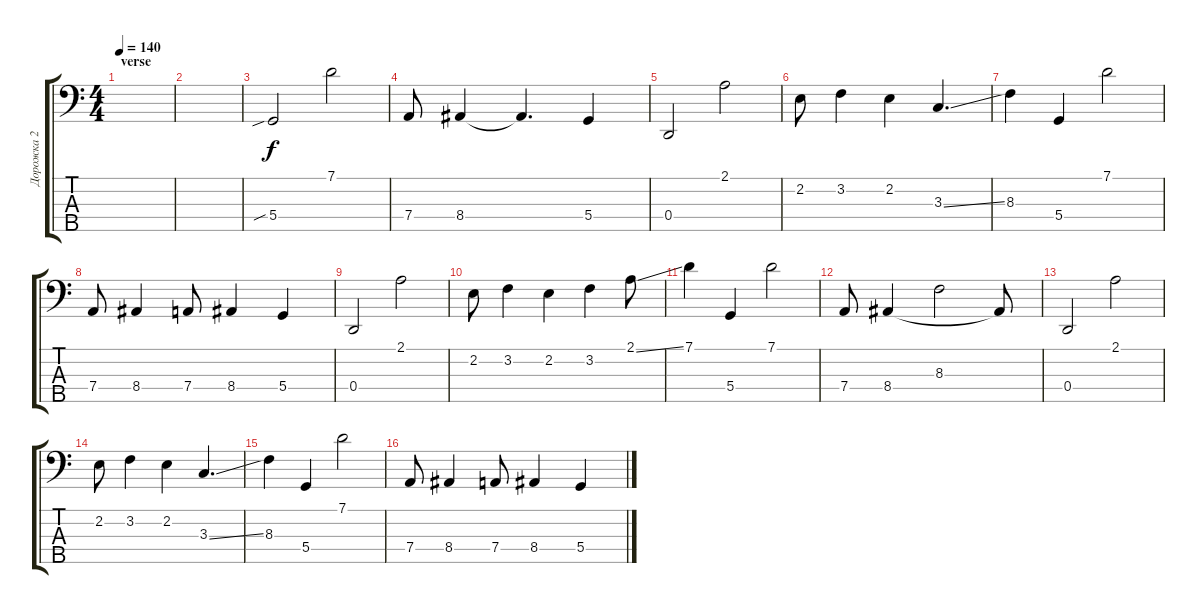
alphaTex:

\track ("Дорожка 2" "Дорожка 2") {instrument electricbassfinger}
\staff {score tabs}
\tuning (G2 D2 A1 D1 A0) {hide}
\ts (4 4)
\section ("" "verse")
\tempo 140
\clef f4
\ks c
|
|
5.4{sib}.2 7.1.2 |
7.4.8 8.4.4 8.4{t}.4{d} 5.4.4 |
0.4.2 2.1.2 |
2.2.8 3.2.4 2.2.4 3.3{ss}.4{d} |
8.3.4 5.4.4 7.1.2 |
7.4.8 8.4.4 7.4.8 8.4.4 5.4.4 |
0.4.2 2.1.2 |
2.2.8 3.2.4 2.2.4 3.2.4 2.1{ss}.8 |
7.1.4 5.4.4 7.1.2 |
7.4.8 8.4.4 8.3.2 8.4{t}.8 |
0.4.2 2.1.2 |
2.2.8 3.2.4 2.2.4 3.3{ss}.4{d} |
8.3.4 5.4.4 7.1.2 |
7.4.8 8.4.4 7.4.8 8.4.4 5.4.4
